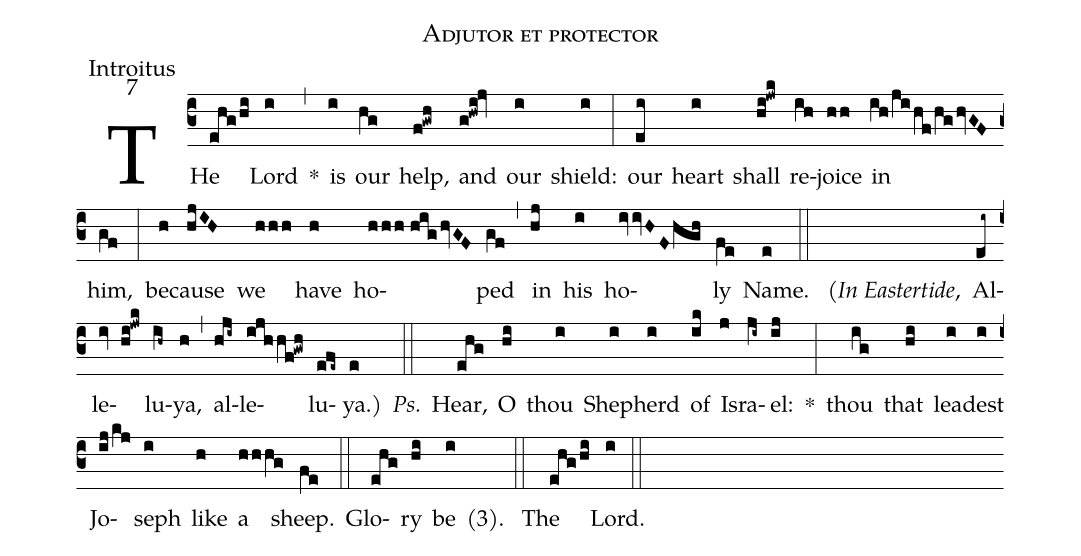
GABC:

name:Adjutor et protector;
office-part:Introitus;
mode:7;
%%
(c3) THe(ehg/hi) Lord(i) *(,) is(i) our(hg) help,(f!gwh) and(g!hwi!jv) our(i) shield:(i) (:) our(ei) heart(i) shall(hi!jwk) re(ih)joice(hh) in(ih/ji/hf/hg/hvGF) him,(gf) (:) be(h)cause(hjIH) we(hhh) have(h) ho(hhh//hig/hvGF)ped(gf) (,) in(hj) his(i) ho(ivvHF/hgh)ly(fe) Name.(e) (::) <v>(</v><i>In Eastertide</i>,() Al(ei~)le(iv hi!jwk)lu(ih~)ya,(h) (,) al(hji~)le(ijhhf!gwh)lu(efe~)ya.<v>)</v>(e) <i>Ps.</i>(::) Hear,(ehg) O(hi) thou(i) Shep(i)herd(i) of(ik) Is(j)ra(ji~)el:(ij) *(:) thou(ig) that(hi) lea(i)dest(i) Jo(ij/kj)seph(i) like(h) a(hhhg) sheep.(fe) (::) Glo(ehg)ry(hi) be(i) <v>(</v>3<v>)</v>.() (::) The(ehg/hi) Lord.(i) (::)
